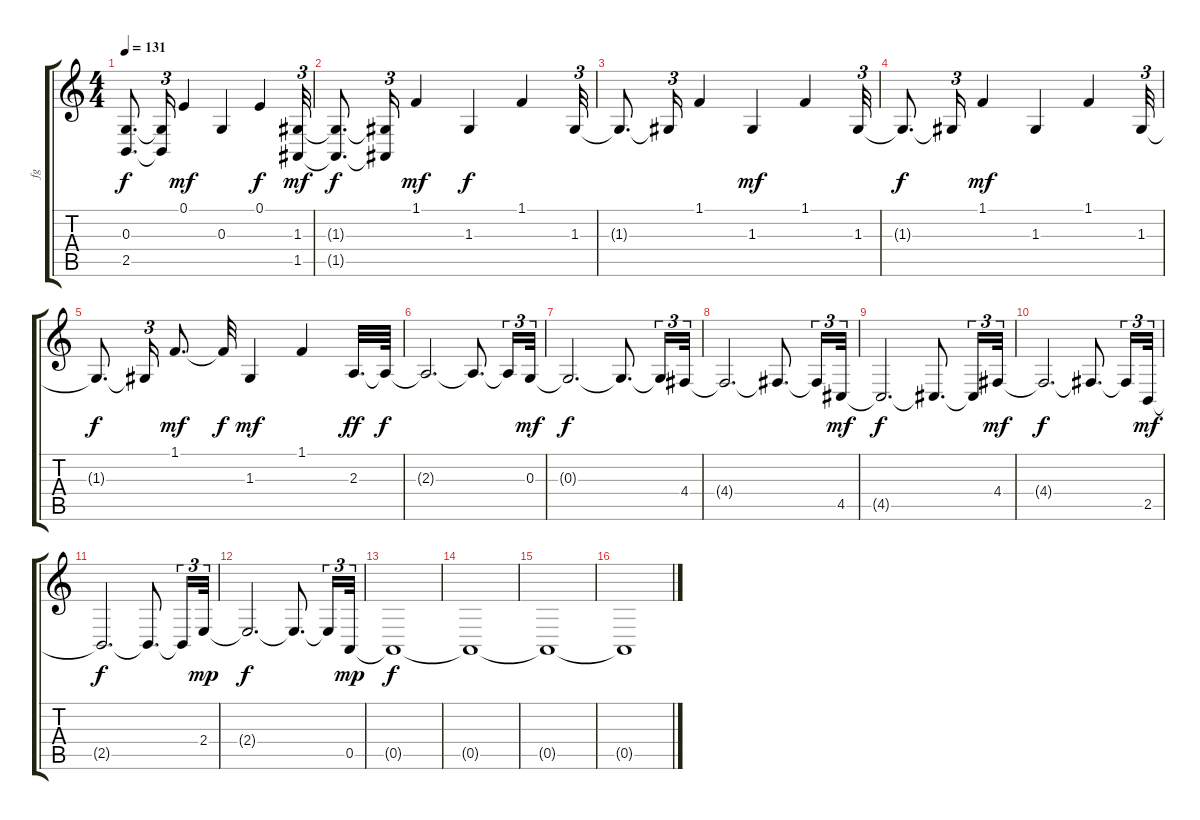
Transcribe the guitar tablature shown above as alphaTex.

\track ("fg" "fg") {instrument bassoon}
\staff {score tabs}
\tuning (E4 B3 G3 D3 A2 E2) {hide}
\ts (4 4)
\tempo 131
\clef g2
\ks c
(0.3{t} 2.5{t}).8{d dy f} (0.3{t} 2.5{t}).16{tu (3 2)} 0.1.4{dy mf} 0.3.4 0.1.4{dy f} (1.3 1.5).32{tu (3 2) dy mf} |
(1.3{t} 1.5{t}).8{d dy f} (1.3{t} 1.5{t}).16{tu (3 2)} 1.1.4{dy mf} 1.3.4{dy f} 1.1.4 1.3.32{tu (3 2)} |
1.3{t}.8{d} 1.3{t}.16{tu (3 2)} 1.1.4 1.3.4{dy mf} 1.1.4 1.3.32{tu (3 2)} |
1.3{t}.8{d dy f} 1.3{t}.16{tu (3 2)} 1.1.4{dy mf} 1.3.4 1.1.4 1.3.32{tu (3 2)} |
1.3{t}.8{d dy f} 1.3{t}.16{tu (3 2)} 1.1.8{d dy mf} 1.1{t}.32{dy f} 1.3.4{dy mf} 1.1.4 2.3.32{d dy ff} 2.3{t}.64{dy f} |
2.3{t}.2{d} 2.3{t}.8{d} 2.3{t}.16{tu (3 2)} 0.3.32{tu (3 2) dy mf} |
0.3{t}.2{d dy f} 0.3{t}.8{d} 0.3{t}.16{tu (3 2)} 4.4.32{tu (3 2)} |
4.4{t}.2{d} 4.4{t}.8{d} 4.4{t}.16{tu (3 2)} 4.5.32{tu (3 2) dy mf} |
4.5{t}.2{d dy f} 4.5{t}.8{d} 4.5{t}.16{tu (3 2)} 4.4.32{tu (3 2) dy mf} |
4.4{t}.2{d dy f} 4.4{t}.8{d} 4.4{t}.16{tu (3 2)} 2.5.32{tu (3 2) dy mf} |
2.5{t}.2{d dy f} 2.5{t}.8{d} 2.5{t}.16{tu (3 2)} 2.4.32{tu (3 2) dy mp} |
2.4{t}.2{d dy f} 2.4{t}.8{d} 2.4{t}.16{tu (3 2)} 0.5.32{tu (3 2) dy mp} |
0.5{t}.1{dy f} |
0.5{t}.1 |
0.5{t}.1 |
0.5{t}.1
